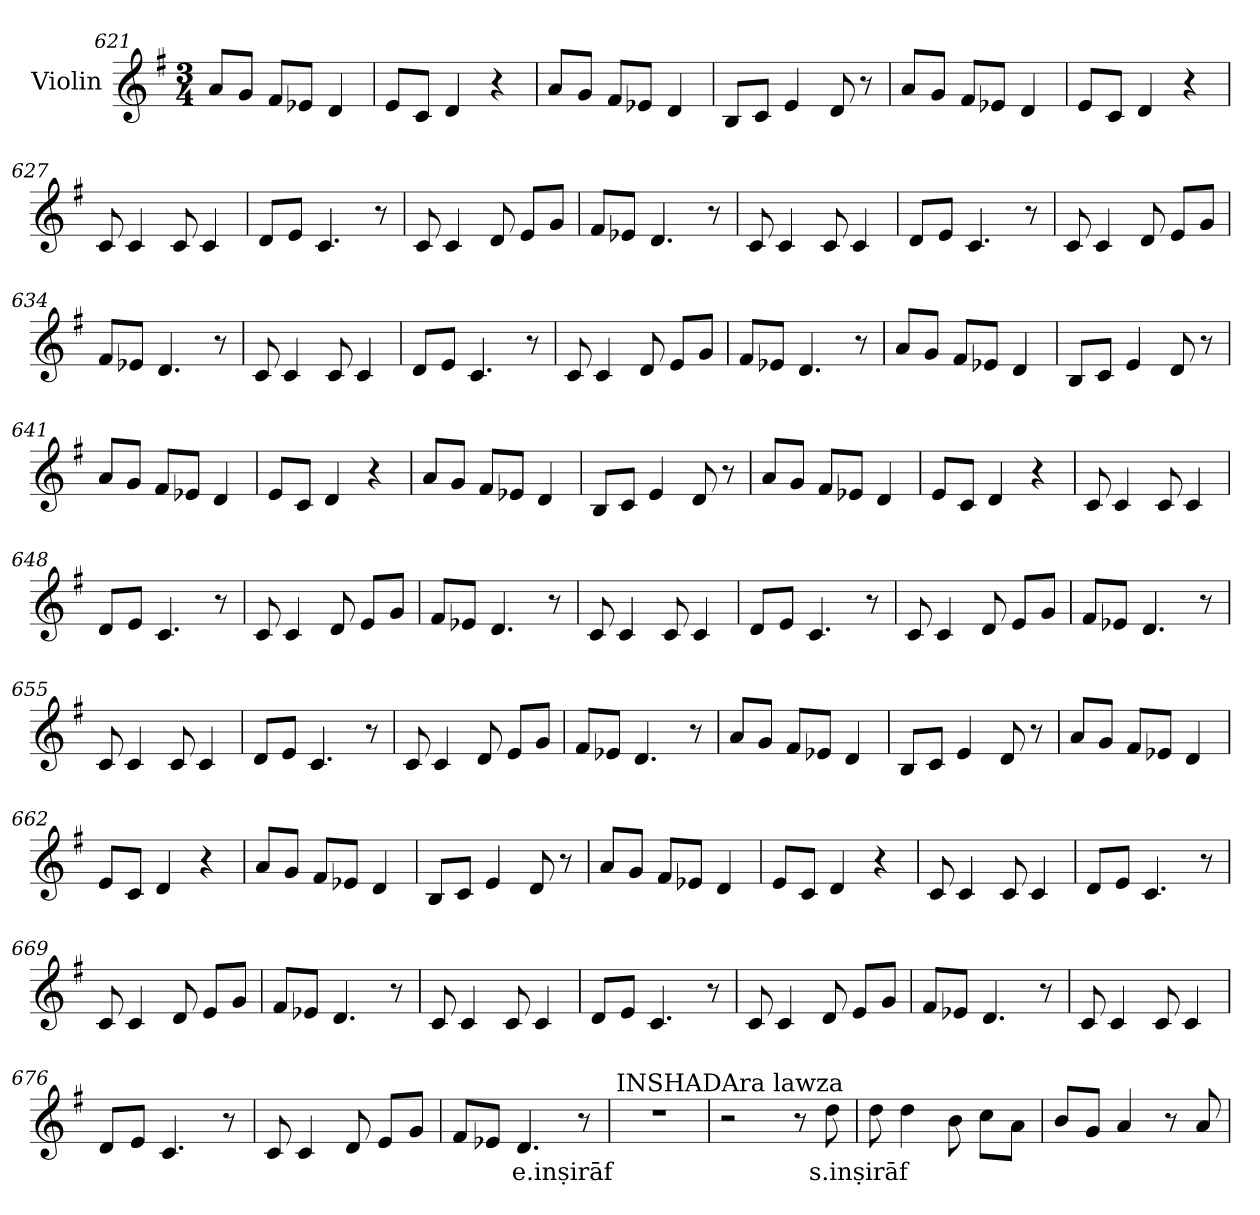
**kern	**text
*part1	*part1
*staff1	*staff1
*I"Violin	*
*clefG2	*
*k[f#]	*
*G:	*
*M3/4	*
=621	=621
8a/L	.
8g/J	.
8f#/L	.
8e-X/J	.
4d/	.
!!LO:LB:g=z
=622	=622
8e/L	.
8c/J	.
4d/	.
4r	.
=623	=623
8a/L	.
8g/J	.
8f#/L	.
8e-X/J	.
4d/	.
=624	=624
8B/L	.
8c/J	.
4e/	.
8d/	.
8r	.
=625	=625
8a/L	.
8g/J	.
8f#/L	.
8e-X/J	.
4d/	.
=626	=626
8e/L	.
8c/J	.
4d/	.
4r	.
=627	=627
8c/	.
4c/	.
8c/	.
4c/	.
!!LO:LB:g=z
=628	=628
8d/L	.
8e/J	.
4.c/	.
8r	.
=629	=629
8c/	.
4c/	.
8d/	.
8e/L	.
8g/J	.
=630	=630
8f#/L	.
8e-X/J	.
4.d/	.
8r	.
=631	=631
8c/	.
4c/	.
8c/	.
4c/	.
=632	=632
8d/L	.
8e/J	.
4.c/	.
8r	.
=633	=633
8c/	.
4c/	.
8d/	.
8e/L	.
8g/J	.
!!LO:LB:g=z
=634	=634
8f#/L	.
8e-X/J	.
4.d/	.
8r	.
=635	=635
8c/	.
4c/	.
8c/	.
4c/	.
=636	=636
8d/L	.
8e/J	.
4.c/	.
8r	.
=637	=637
8c/	.
4c/	.
8d/	.
8e/L	.
8g/J	.
=638	=638
8f#/L	.
8e-X/J	.
4.d/	.
8r	.
=639	=639
8a/L	.
8g/J	.
8f#/L	.
8e-X/J	.
4d/	.
!!LO:PB:g=z
=640	=640
8B/L	.
8c/J	.
4e/	.
8d/	.
8r	.
=641	=641
8a/L	.
8g/J	.
8f#/L	.
8e-X/J	.
4d/	.
!!LO:LB:g=z
=642	=642
8e/L	.
8c/J	.
4d/	.
4r	.
=643	=643
8a/L	.
8g/J	.
8f#/L	.
8e-X/J	.
4d/	.
=644	=644
8B/L	.
8c/J	.
4e/	.
8d/	.
8r	.
=645	=645
8a/L	.
8g/J	.
8f#/L	.
8e-X/J	.
4d/	.
=646	=646
8e/L	.
8c/J	.
4d/	.
4r	.
=647	=647
8c/	.
4c/	.
8c/	.
4c/	.
!!LO:LB:g=z
=648	=648
8d/L	.
8e/J	.
4.c/	.
8r	.
=649	=649
8c/	.
4c/	.
8d/	.
8e/L	.
8g/J	.
=650	=650
8f#/L	.
8e-X/J	.
4.d/	.
8r	.
=651	=651
8c/	.
4c/	.
8c/	.
4c/	.
=652	=652
8d/L	.
8e/J	.
4.c/	.
8r	.
=653	=653
8c/	.
4c/	.
8d/	.
8e/L	.
8g/J	.
!!LO:LB:g=z
=654	=654
8f#/L	.
8e-X/J	.
4.d/	.
8r	.
=655	=655
8c/	.
4c/	.
8c/	.
4c/	.
=656	=656
8d/L	.
8e/J	.
4.c/	.
8r	.
=657	=657
8c/	.
4c/	.
8d/	.
8e/L	.
8g/J	.
=658	=658
8f#/L	.
8e-X/J	.
4.d/	.
8r	.
=659	=659
8a/L	.
8g/J	.
8f#/L	.
8e-X/J	.
4d/	.
!!LO:LB:g=z
=660	=660
8B/L	.
8c/J	.
4e/	.
8d/	.
8r	.
=661	=661
8a/L	.
8g/J	.
8f#/L	.
8e-X/J	.
4d/	.
!!LO:LB:g=z
=662	=662
8e/L	.
8c/J	.
4d/	.
4r	.
=663	=663
8a/L	.
8g/J	.
8f#/L	.
8e-X/J	.
4d/	.
=664	=664
8B/L	.
8c/J	.
4e/	.
8d/	.
8r	.
=665	=665
8a/L	.
8g/J	.
8f#/L	.
8e-X/J	.
4d/	.
=666	=666
8e/L	.
8c/J	.
4d/	.
4r	.
=667	=667
8c/	.
4c/	.
8c/	.
4c/	.
!!LO:LB:g=z
=668	=668
8d/L	.
8e/J	.
4.c/	.
8r	.
=669	=669
8c/	.
4c/	.
8d/	.
8e/L	.
8g/J	.
=670	=670
8f#/L	.
8e-X/J	.
4.d/	.
8r	.
=671	=671
8c/	.
4c/	.
8c/	.
4c/	.
=672	=672
8d/L	.
8e/J	.
4.c/	.
8r	.
=673	=673
8c/	.
4c/	.
8d/	.
8e/L	.
8g/J	.
!!LO:LB:g=z
=674	=674
8f#/L	.
8e-X/J	.
4.d/	.
8r	.
=675	=675
8c/	.
4c/	.
8c/	.
4c/	.
=676	=676
8d/L	.
8e/J	.
4.c/	.
8r	.
=677	=677
8c/	.
4c/	.
8d/	.
8e/L	.
8g/J	.
=678	=678
8f#/L	.
8e-X/J	.
!	!LO:LY:b
4.d/	e.inṣirāf
8r	.
=679	=679
!LO:TX:a:t=INSHAD	!
2.r	.
!!LO:PB:g=z
=680	=680
*MM100	*
!LO:TX:a:t=Ara lawza	!
2r	.
8r	.
!	!LO:LY:b
8dd\	s.inṣirāf
=681	=681
8dd\	.
4dd\	.
8b\	.
8cc\L	.
8a\J	.
=682	=682
8b/L	.
8g/J	.
4a/	.
8r	.
8a/	.
=	=
*-	*-
